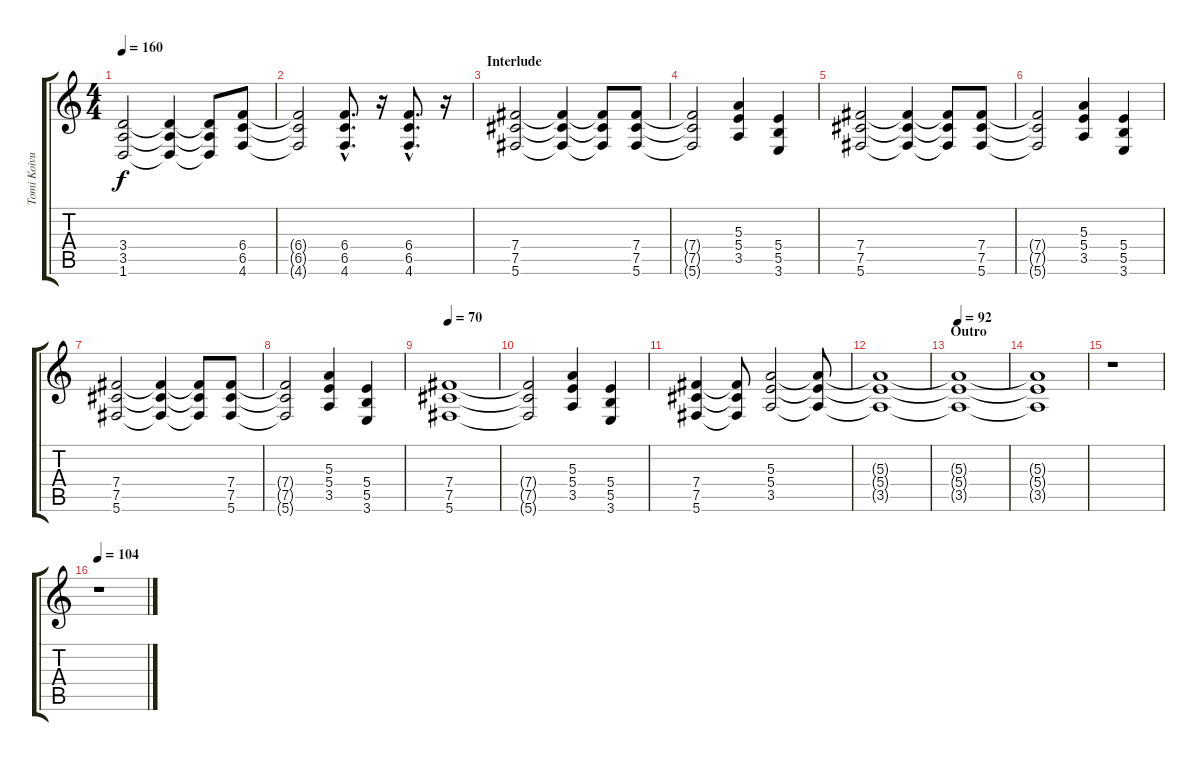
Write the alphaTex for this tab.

\track ("Tomi Koivusaari" "Tomi Koivu") {instrument distortionguitar}
\staff {score tabs}
\tuning (Db4 Ab3 E3 B2 Gb2 Db2) {hide}
\ts (4 4)
\tempo 160
\clef g2
\ks c
(3.4{t} 3.5{t} 1.6{t}).2{dy f} (3.4{t} 3.5{t} 1.6{t}).4 (3.4{t} 3.5{t} 1.6{t}).8 (6.4 6.5 4.6).8 |
(6.4{t} 6.5{t} 4.6{t}).2 (6.4{hac} 6.5{hac} 4.6{hac}).8{d} r.16 (6.4{hac} 6.5{hac} 4.6{hac}).8{d} r.16 |
\section ("" "Interlude")
(7.4 7.5 5.6).2 (7.4{t} 7.5{t} 5.6{t}).4 (7.4{t} 7.5{t} 5.6{t}).8 (7.4 7.5 5.6).8 |
(7.4{t} 7.5{t} 5.6{t}).2 (5.3 5.4 3.5).4 (5.4 5.5 3.6).4 |
(7.4 7.5 5.6).2 (7.4{t} 7.5{t} 5.6{t}).4 (7.4{t} 7.5{t} 5.6{t}).8 (7.4 7.5 5.6).8 |
(7.4{t} 7.5{t} 5.6{t}).2 (5.3 5.4 3.5).4 (5.4 5.5 3.6).4 |
(7.4 7.5 5.6).2 (7.4{t} 7.5{t} 5.6{t}).4 (7.4{t} 7.5{t} 5.6{t}).8 (7.4 7.5 5.6).8 |
(7.4{t} 7.5{t} 5.6{t}).2 (5.3 5.4 3.5).4 (5.4 5.5 3.6).4 |
\tempo 70
(7.4 7.5 5.6).1 |
(7.4{t} 7.5{t} 5.6{t}).2 (5.3 5.4 3.5).4 (5.4 5.5 3.6).4 |
(7.4 7.5 5.6).4 (7.4{t} 7.5{t} 5.6{t}).8 (5.3 5.4 3.5).2{volume 0} (5.3{t} 5.4{t} 3.5{t}).8 |
(5.3{t} 5.4{t} 3.5{t}).1 |
\section ("" "Outro")
\tempo 92
(5.3{t} 5.4{t} 3.5{t}).1 |
(5.3{t} 5.4{t} 3.5{t}).1 |
r.1 |
\tempo 104
r.1
